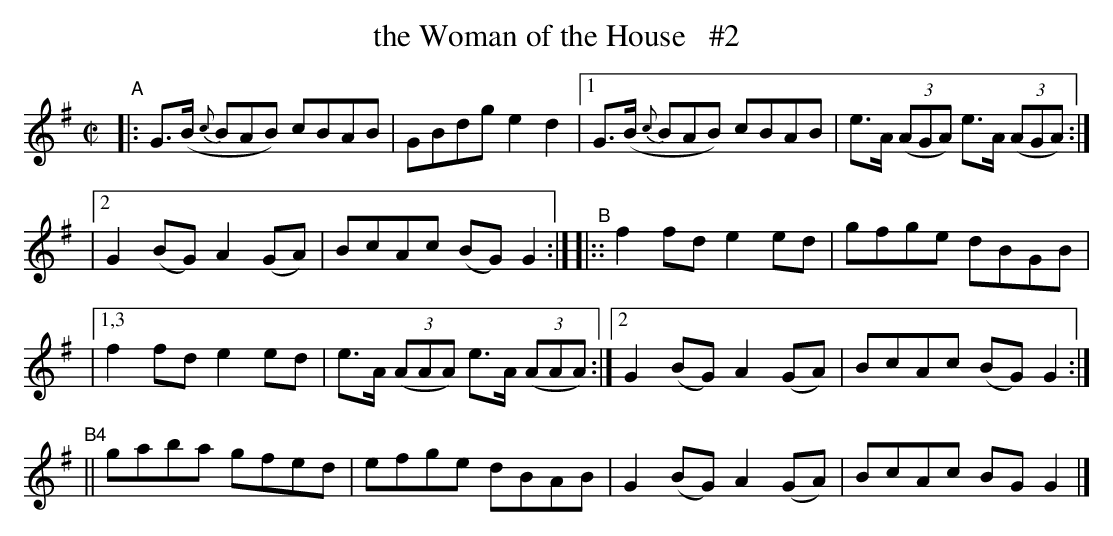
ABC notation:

X:1
T: the Woman of the House   #2
M: C|
L: 1/8
K: G
"^A"\
|: G>(B 3{c}BAB) cBAB | GBdg e2d2 |[1 G>(B 3{c}BAB) cBAB | e>A (3(AGA) e>A (3(AGA) :|
|[2 G2(BG) A2(GA) | BcAc (BG)G2 :| "^B" |:: f2fd e2ed | gfge dBGB |
|[1,3 f2fd e2ed | e>A (3(AAA) e>A (3(AAA) :|[2 G2(BG) A2(GA) | BcAc (BG)G2 :|
"^B4"\
|| gaba gfed | efge dBAB | G2(BG) A2(GA) | BcAc BGG2 |]
